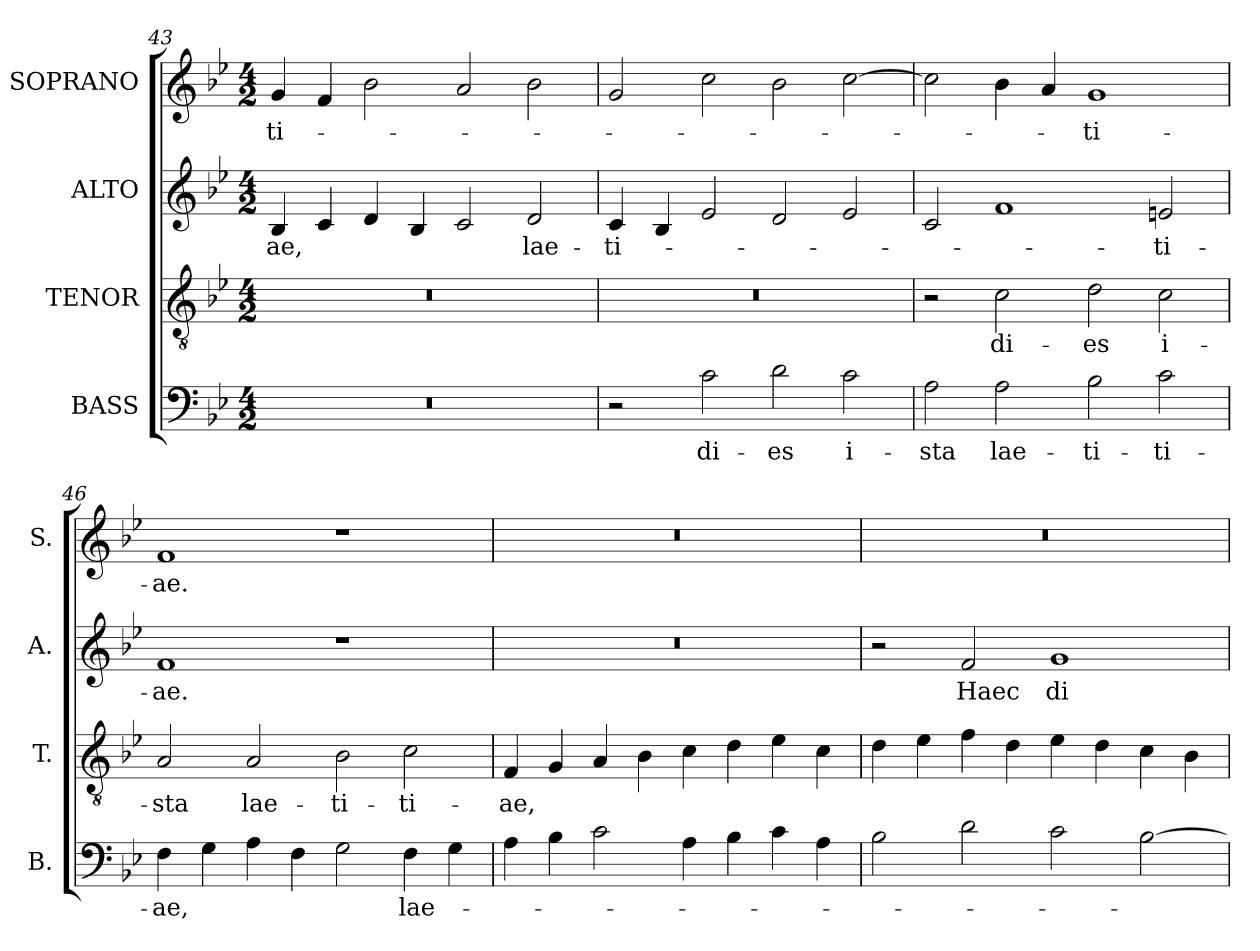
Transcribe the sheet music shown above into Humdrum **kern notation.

**kern	**text	**kern	**text	**kern	**text	**kern	**text
*part4	*part4	*part3	*part3	*part2	*part2	*part1	*part1
*staff4	*staff4	*staff3	*staff3	*staff2	*staff2	*staff1	*staff1
*I"BASS	*	*I"TENOR	*	*I"ALTO	*	*I"SOPRANO	*
*I'B.	*	*I'T.	*	*I'A.	*	*I'S.	*
!!LO:PB:g=z
*clefF4	*	*clefGv2	*	*clefG2	*	*clefG2	*
*	*	*ITrd7c12	*	*	*	*	*
*k[b-e-]	*	*k[b-e-]	*	*k[b-e-]	*	*k[b-e-]	*
*B-:	*	*B-:	*	*B-:	*	*B-:	*
*M4/2	*	*M4/2	*	*M4/2	*	*M4/2	*
=43	=43	=43	=43	=43	=43	=43	=43
!LO:N:vis=1	!	!LO:N:vis=1	!	!	!	!	!
!	!	!	!	!	!LO:LY:b:color=#000000	!	!
!	!	!	!	!	!	!	!LO:LY:b:color=#000000
0r	.	0r	.	4B-i/	-ae,	4gi/	-ti-
.	.	.	.	4ci/	.	4fi/	.
.	.	.	.	4di/	.	2b-i\	.
.	.	.	.	4B-i/	.	.	.
.	.	.	.	2ci/	.	2ai/	.
!	!	!	!	!	!LO:LY:b:color=#000000	!	!
.	.	.	.	2di/	lae-	2b-i\	.
=44	=44	=44	=44	=44	=44	=44	=44
!	!	!LO:N:vis=1	!	!	!	!	!
!	!	!	!	!	!LO:LY:b:color=#000000	!	!
2r	.	0r	.	4ci/	-ti-	2gi/	.
.	.	.	.	4B-i/	.	.	.
!	!LO:LY:b:color=#000000	!	!	!	!	!	!
2ci\	di-	.	.	2e-i/	.	2cci\	.
!	!LO:LY:b:color=#000000	!	!	!	!	!	!
2di\	-es	.	.	2di/	.	2b-i\	.
!	!LO:LY:b:color=#000000	!	!	!	!	!	!
2ci\	i-	.	.	2e-i/	.	[2cci\	.
=45	=45	=45	=45	=45	=45	=45	=45
!	!LO:LY:b:color=#000000	!	!	!	!	!	!
2Ai\	-sta	2r	.	2ci/	.	2cci\]	.
!	!LO:LY:b:color=#000000	!	!	!	!	!	!
!	!	!	!LO:LY:b:color=#000000	!	!	!	!
2Ai\	lae-	2Ci\	di-	1fi	.	4b-i\	.
.	.	.	.	.	.	4ai/	.
!	!LO:LY:b:color=#000000	!	!	!	!	!	!
!	!	!	!LO:LY:b:color=#000000	!	!	!	!
!	!	!	!	!	!	!	!LO:LY:b:color=#000000
2B-i\	-ti-	2Di\	-es	.	.	1gi	-ti-
!	!LO:LY:b:color=#000000	!	!	!	!	!	!
!	!	!	!LO:LY:b:color=#000000	!	!	!	!
!	!	!	!	!	!LO:LY:b:color=#000000	!	!
2ci\	-ti-	2Ci\	i-	2eni/	-ti-	.	.
=46	=46	=46	=46	=46	=46	=46	=46
!	!LO:LY:b:color=#000000	!	!	!	!	!	!
!	!	!	!LO:LY:b:color=#000000	!	!	!	!
!	!	!	!	!	!LO:LY:b:color=#000000	!	!
!	!	!	!	!	!	!	!LO:LY:b:color=#000000
4Fi\	-ae,	2AAi/	-sta	1fi	-ae.	1fi	-ae.
4Gi\	.	.	.	.	.	.	.
!	!	!	!LO:LY:b:color=#000000	!	!	!	!
4Ai\	.	2AAi/	lae-	.	.	.	.
4Fi\	.	.	.	.	.	.	.
!	!	!	!LO:LY:b:color=#000000	!	!	!	!
2Gi\	.	2BB-i\	-ti-	1r	.	1r	.
!	!LO:LY:b:color=#000000	!	!	!	!	!	!
!	!	!	!LO:LY:b:color=#000000	!	!	!	!
4Fi\	lae-	2Ci\	-ti-	.	.	.	.
4Gi\	.	.	.	.	.	.	.
=47	=47	=47	=47	=47	=47	=47	=47
!	!	!	!LO:LY:b:color=#000000	!LO:N:vis=1	!	!LO:N:vis=1	!
4Ai\	.	4FFi/	-ae,	0r	.	0r	.
4B-i\	.	4GGi/	.	.	.	.	.
2ci\	.	4AAi/	.	.	.	.	.
.	.	4BB-i\	.	.	.	.	.
4Ai\	.	4Ci\	.	.	.	.	.
4B-i\	.	4Di\	.	.	.	.	.
4ci\	.	4E-i\	.	.	.	.	.
4Ai\	.	4Ci\	.	.	.	.	.
=48	=48	=48	=48	=48	=48	=48	=48
!	!	!	!	!	!	!LO:N:vis=1	!
2B-i\	.	4Di\	.	2r	.	0r	.
.	.	4E-i\	.	.	.	.	.
!	!	!	!	!	!LO:LY:b:color=#000000	!	!
2di\	.	4Fi\	.	2fi/	Haec	.	.
.	.	4Di\	.	.	.	.	.
!	!	!	!	!	!LO:LY:b:color=#000000	!	!
2ci\	.	4E-i\	.	1gi	di-	.	.
.	.	4Di\	.	.	.	.	.
[2B-i\	.	4Ci\	.	.	.	.	.
.	.	4BB-i\	.	.	.	.	.
=	=	=	=	=	=	=	=
*-	*-	*-	*-	*-	*-	*-	*-
